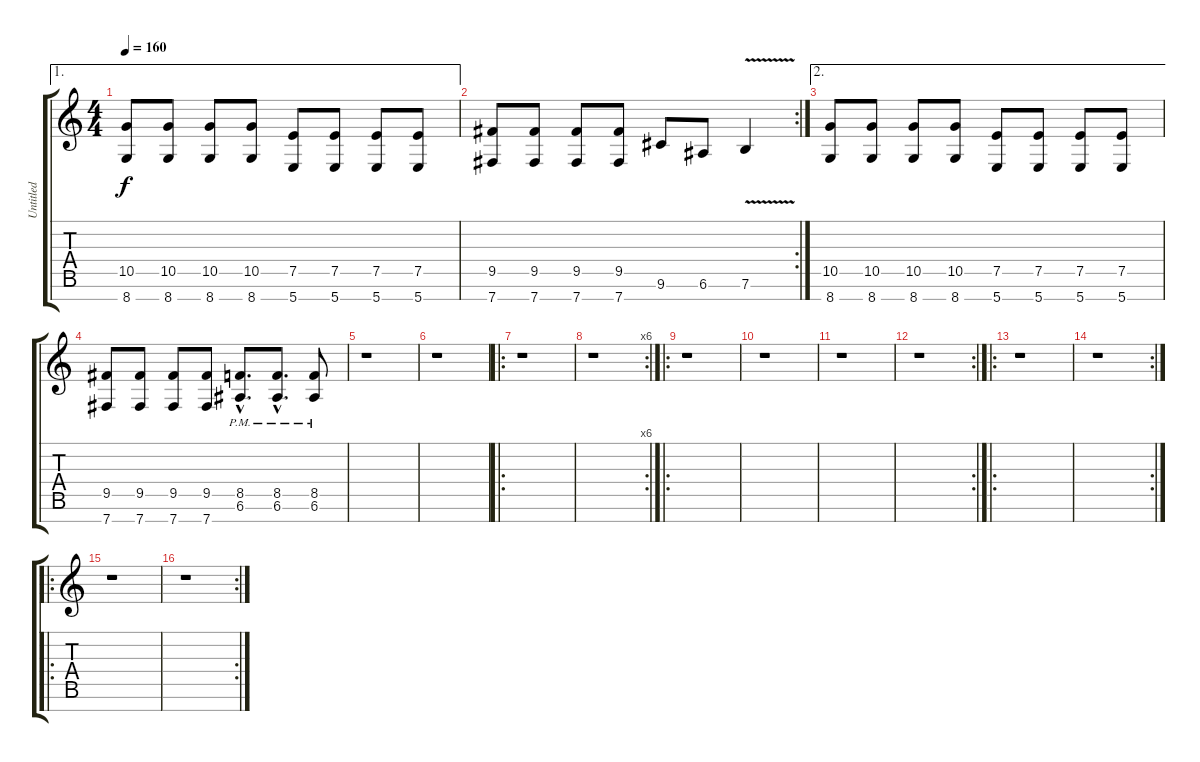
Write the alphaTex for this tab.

\track ("Untitled" "Untitled") {instrument distortionguitar}
\staff {score tabs}
\tuning (E4 B3 G3 D3 A2 E2 B1) {hide}
\ae 1
\ts (4 4)
\tempo 160
\clef g2
\ks c
(10.5 8.7).8{dy f} (10.5 8.7).8 (10.5 8.7).8 (10.5 8.7).8 (7.5 5.7).8 (7.5 5.7).8 (7.5 5.7).8 (7.5 5.7).8 |
\rc 2
(9.5 7.7).8 (9.5 7.7).8 (9.5 7.7).8 (9.5 7.7).8 9.6.8 6.6.8 7.6{v}.4 |
\ae 2
(10.5 8.7).8 (10.5 8.7).8 (10.5 8.7).8 (10.5 8.7).8 (7.5 5.7).8 (7.5 5.7).8 (7.5 5.7).8 (7.5 5.7).8 |
(9.5 7.7).8 (9.5 7.7).8 (9.5 7.7).8 (9.5 7.7).8 (8.5{hac pm} 6.6{hac pm}).8{d} (8.5{hac pm} 6.6{hac pm}).8{d} (8.5{pm} 6.6{pm}).8 |
r.1 |
r.1 |
\ro
r.1 |
\rc 6
r.1 |
\ro
r.1 |
r.1 |
r.1 |
\rc 2
r.1 |
\ro
r.1 |
\rc 2
r.1 |
\ro
r.1 |
\rc 2
r.1
